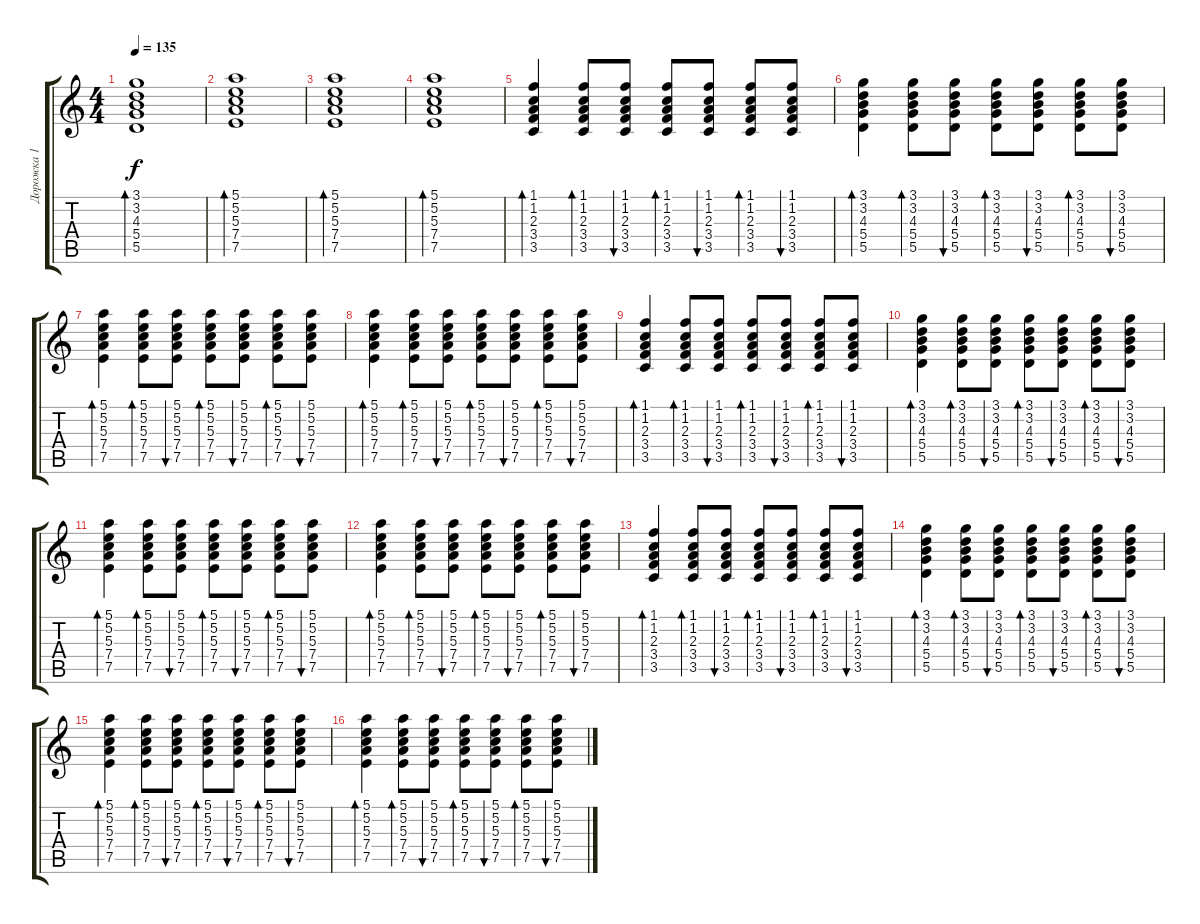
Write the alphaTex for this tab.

\track ("Дорожка 1" "Дорожка 1") {instrument acousticguitarsteel}
\staff {score tabs}
\tuning (E4 B3 G3 D3 A2 E2) {hide}
\ts (4 4)
\tempo 135
\clef g2
\ks c
(3.1 3.2 4.3 5.4 5.5).1{bd 120 dy f} |
(5.1 5.2 5.3 7.4 7.5).1{bd 120} |
(5.1 5.2 5.3 7.4 7.5).1{bd 240} |
(5.1 5.2 5.3 7.4 7.5).1{bd 240} |
(1.1 1.2 2.3 3.4 3.5).4{bd 60} (1.1 1.2 2.3 3.4 3.5).8{bd 60} (1.1 1.2 2.3 3.4 3.5).8{bu 60} (1.1 1.2 2.3 3.4 3.5).8{bd 60} (1.1 1.2 2.3 3.4 3.5).8{bu 60} (1.1 1.2 2.3 3.4 3.5).8{bd 60} (1.1 1.2 2.3 3.4 3.5).8{bu 60} |
(3.1 3.2 4.3 5.4 5.5).4{bd 60} (3.1 3.2 4.3 5.4 5.5).8{bd 60} (3.1 3.2 4.3 5.4 5.5).8{bu 60} (3.1 3.2 4.3 5.4 5.5).8{bd 60} (3.1 3.2 4.3 5.4 5.5).8{bu 60} (3.1 3.2 4.3 5.4 5.5).8{bd 60} (3.1 3.2 4.3 5.4 5.5).8{bu 60} |
(5.1 5.2 5.3 7.4 7.5).4{bd 60} (5.1 5.2 5.3 7.4 7.5).8{bd 60} (5.1 5.2 5.3 7.4 7.5).8{bu 60} (5.1 5.2 5.3 7.4 7.5).8{bd 60} (5.1 5.2 5.3 7.4 7.5).8{bu 60} (5.1 5.2 5.3 7.4 7.5).8{bd 60} (5.1 5.2 5.3 7.4 7.5).8{bu 60} |
(5.1 5.2 5.3 7.4 7.5).4{bd 60} (5.1 5.2 5.3 7.4 7.5).8{bd 60} (5.1 5.2 5.3 7.4 7.5).8{bu 60} (5.1 5.2 5.3 7.4 7.5).8{bd 60} (5.1 5.2 5.3 7.4 7.5).8{bu 60} (5.1 5.2 5.3 7.4 7.5).8{bd 60} (5.1 5.2 5.3 7.4 7.5).8{bu 60} |
(1.1 1.2 2.3 3.4 3.5).4{bd 60} (1.1 1.2 2.3 3.4 3.5).8{bd 60} (1.1 1.2 2.3 3.4 3.5).8{bu 60} (1.1 1.2 2.3 3.4 3.5).8{bd 60} (1.1 1.2 2.3 3.4 3.5).8{bu 60} (1.1 1.2 2.3 3.4 3.5).8{bd 60} (1.1 1.2 2.3 3.4 3.5).8{bu 60} |
(3.1 3.2 4.3 5.4 5.5).4{bd 60} (3.1 3.2 4.3 5.4 5.5).8{bd 60} (3.1 3.2 4.3 5.4 5.5).8{bu 60} (3.1 3.2 4.3 5.4 5.5).8{bd 60} (3.1 3.2 4.3 5.4 5.5).8{bu 60} (3.1 3.2 4.3 5.4 5.5).8{bd 60} (3.1 3.2 4.3 5.4 5.5).8{bu 60} |
(5.1 5.2 5.3 7.4 7.5).4{bd 60} (5.1 5.2 5.3 7.4 7.5).8{bd 60} (5.1 5.2 5.3 7.4 7.5).8{bu 60} (5.1 5.2 5.3 7.4 7.5).8{bd 60} (5.1 5.2 5.3 7.4 7.5).8{bu 60} (5.1 5.2 5.3 7.4 7.5).8{bd 60} (5.1 5.2 5.3 7.4 7.5).8{bu 60} |
(5.1 5.2 5.3 7.4 7.5).4{bd 60} (5.1 5.2 5.3 7.4 7.5).8{bd 60} (5.1 5.2 5.3 7.4 7.5).8{bu 60} (5.1 5.2 5.3 7.4 7.5).8{bd 60} (5.1 5.2 5.3 7.4 7.5).8{bu 60} (5.1 5.2 5.3 7.4 7.5).8{bd 60} (5.1 5.2 5.3 7.4 7.5).8{bu 60} |
(1.1 1.2 2.3 3.4 3.5).4{bd 60} (1.1 1.2 2.3 3.4 3.5).8{bd 60} (1.1 1.2 2.3 3.4 3.5).8{bu 60} (1.1 1.2 2.3 3.4 3.5).8{bd 60} (1.1 1.2 2.3 3.4 3.5).8{bu 60} (1.1 1.2 2.3 3.4 3.5).8{bd 60} (1.1 1.2 2.3 3.4 3.5).8{bu 60} |
(3.1 3.2 4.3 5.4 5.5).4{bd 60} (3.1 3.2 4.3 5.4 5.5).8{bd 60} (3.1 3.2 4.3 5.4 5.5).8{bu 60} (3.1 3.2 4.3 5.4 5.5).8{bd 60} (3.1 3.2 4.3 5.4 5.5).8{bu 60} (3.1 3.2 4.3 5.4 5.5).8{bd 60} (3.1 3.2 4.3 5.4 5.5).8{bu 60} |
(5.1 5.2 5.3 7.4 7.5).4{bd 60} (5.1 5.2 5.3 7.4 7.5).8{bd 60} (5.1 5.2 5.3 7.4 7.5).8{bu 60} (5.1 5.2 5.3 7.4 7.5).8{bd 60} (5.1 5.2 5.3 7.4 7.5).8{bu 60} (5.1 5.2 5.3 7.4 7.5).8{bd 60} (5.1 5.2 5.3 7.4 7.5).8{bu 60} |
(5.1 5.2 5.3 7.4 7.5).4{bd 60} (5.1 5.2 5.3 7.4 7.5).8{bd 60} (5.1 5.2 5.3 7.4 7.5).8{bu 60} (5.1 5.2 5.3 7.4 7.5).8{bd 60} (5.1 5.2 5.3 7.4 7.5).8{bu 60} (5.1 5.2 5.3 7.4 7.5).8{bd 60} (5.1 5.2 5.3 7.4 7.5).8{bu 60}
